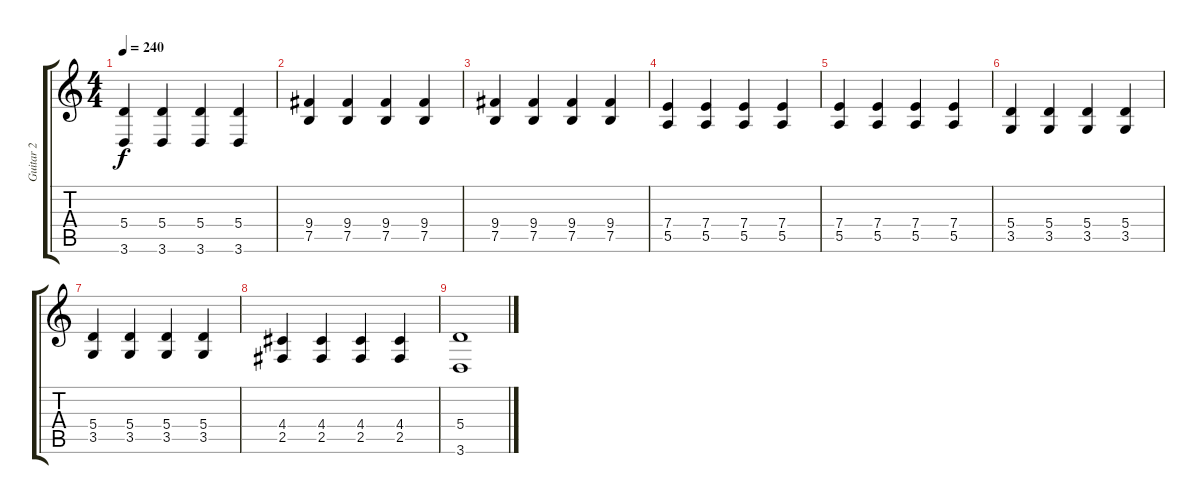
\track ("Guitar 2" "Guitar 2") {instrument distortionguitar}
\staff {score tabs}
\tuning (B3 Gb3 D3 A2 E2 B1) {hide}
\ts (4 4)
\tempo 240
\clef g2
\ks c
(5.4 3.6).4{dy f} (5.4 3.6).4 (5.4 3.6).4 (5.4 3.6).4 |
(9.4 7.5).4 (9.4 7.5).4 (9.4 7.5).4 (9.4 7.5).4 |
(9.4 7.5).4 (9.4 7.5).4 (9.4 7.5).4 (9.4 7.5).4 |
(7.4 5.5).4 (7.4 5.5).4 (7.4 5.5).4 (7.4 5.5).4 |
(7.4 5.5).4 (7.4 5.5).4 (7.4 5.5).4 (7.4 5.5).4 |
(5.4 3.5).4 (5.4 3.5).4 (5.4 3.5).4 (5.4 3.5).4 |
(5.4 3.5).4 (5.4 3.5).4 (5.4 3.5).4 (5.4 3.5).4 |
(4.4 2.5).4 (4.4 2.5).4 (4.4 2.5).4 (4.4 2.5).4 |
(5.4 3.6).1
